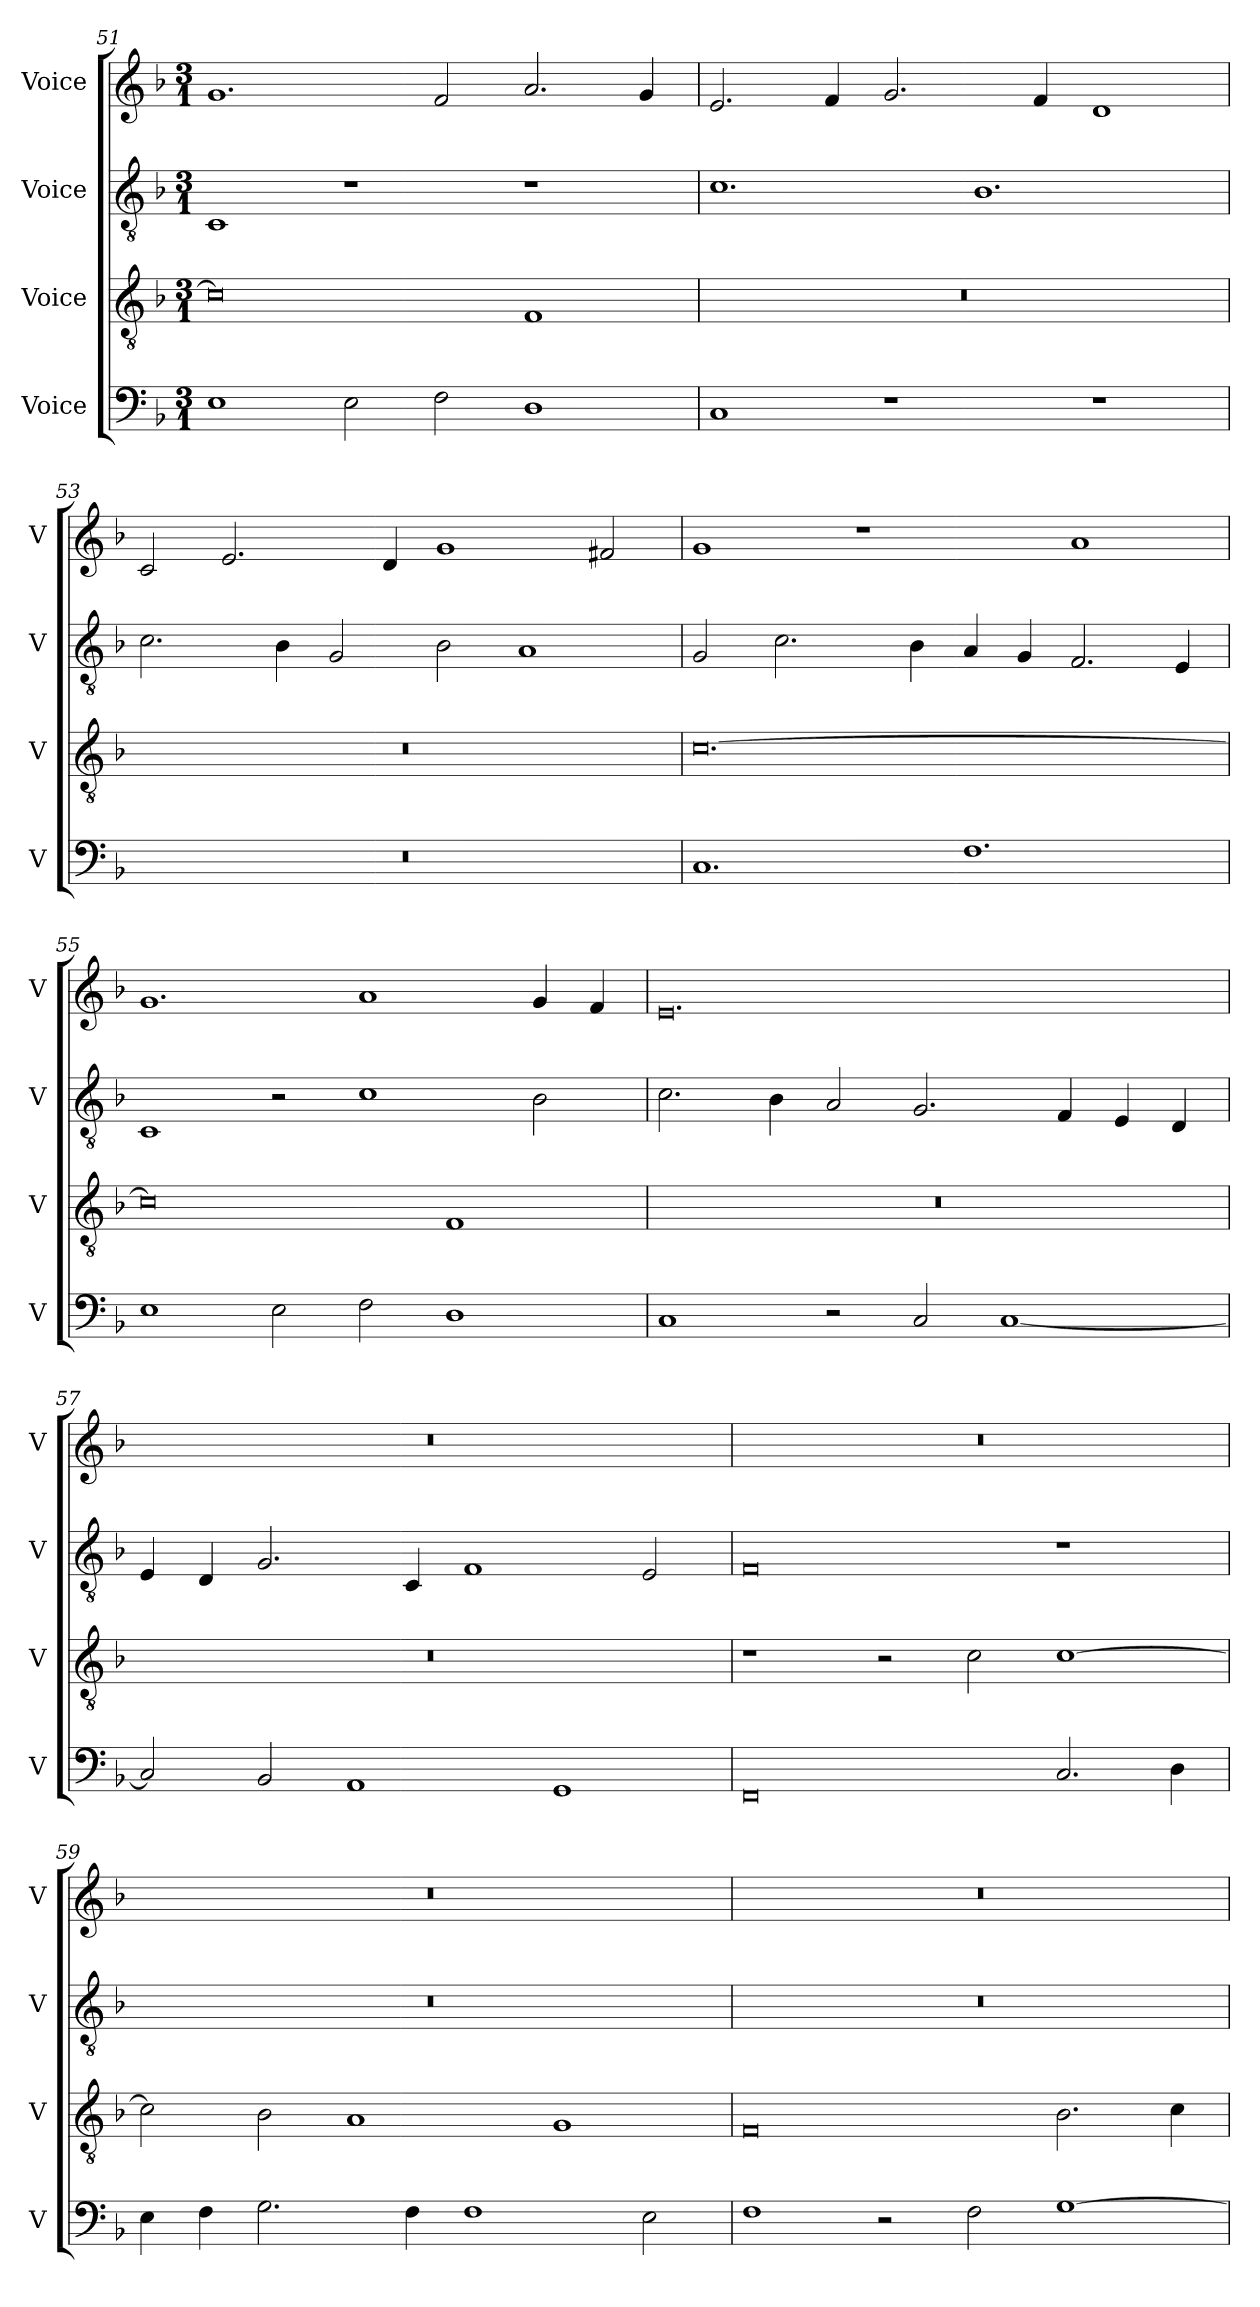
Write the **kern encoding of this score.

**kern	**kern	**kern	**kern
*part4	*part3	*part2	*part1
*staff4	*staff3	*staff2	*staff1
*I"Voice	*I"Voice	*I"Voice	*I"Voice
*I'V	*I'V	*I'V	*I'V
*clefF4	*clefGv2	*clefGv2	*clefG2
*k[b-]	*k[b-]	*k[b-]	*k[b-]
*M3/1	*M3/1	*M3/1	*M3/1
=51	=51	=51	=51
1E	0c]	1C	1.g
2E\	.	1r	.
2F\	.	.	2f/
1D	1F	1r	2.a/
.	.	.	4g/
!!LO:LB:g=z
=52	=52	=52	=52
1C	0.r	1.c	2.e/
.	.	.	4f/
1r	.	.	2.g/
.	.	1.B-	.
.	.	.	4f/
1r	.	.	1d
=53	=53	=53	=53
0.r	0.r	2.c\	2c/
.	.	.	2.e/
.	.	4B-\	.
.	.	2G/	.
.	.	.	4d/
.	.	2B-\	1g
.	.	1A	.
.	.	.	2f#X/
=54	=54	=54	=54
1.C	[0.c	2G/	1g
.	.	2.c\	.
.	.	.	1r
.	.	4B-\	.
1.F	.	4A/	.
.	.	4G/	.
.	.	2.F/	1a
.	.	4E/	.
=55	=55	=55	=55
1E	0c]	1C	1.g
2E\	.	2r	.
2F\	.	1c	1a
1D	1F	.	.
.	.	2B-\	4g/
.	.	.	4f/
!!LO:LB:g=z
=56	=56	=56	=56
1C	0.r	2.c\	0.e
.	.	4B-\	.
2r	.	2A/	.
2C/	.	2.G/	.
[1C	.	.	.
.	.	4F/	.
.	.	4E/	.
.	.	4D/	.
=57	=57	=57	=57
2C/]	0.r	4E/	0.r
.	.	4D/	.
2BB-/	.	2.G/	.
1AA	.	.	.
.	.	4C/	.
.	.	1F	.
1GG	.	.	.
.	.	2E/	.
=58	=58	=58	=58
0FF	1r	0F	0.r
.	2r	.	.
.	2c\	.	.
2.C/	[1c	1r	.
4D\	.	.	.
=59	=59	=59	=59
4E\	2c\]	0.r	0.r
4F\	.	.	.
2.G\	2B-\	.	.
.	1A	.	.
4F\	.	.	.
1F	.	.	.
.	1G	.	.
2E\	.	.	.
!!LO:PB:g=z
=60	=60	=60	=60
1F	0F	0.r	0.r
2r	.	.	.
2F\	.	.	.
[1G	2.B-\	.	.
.	4c\	.	.
=	=	=	=
*-	*-	*-	*-
